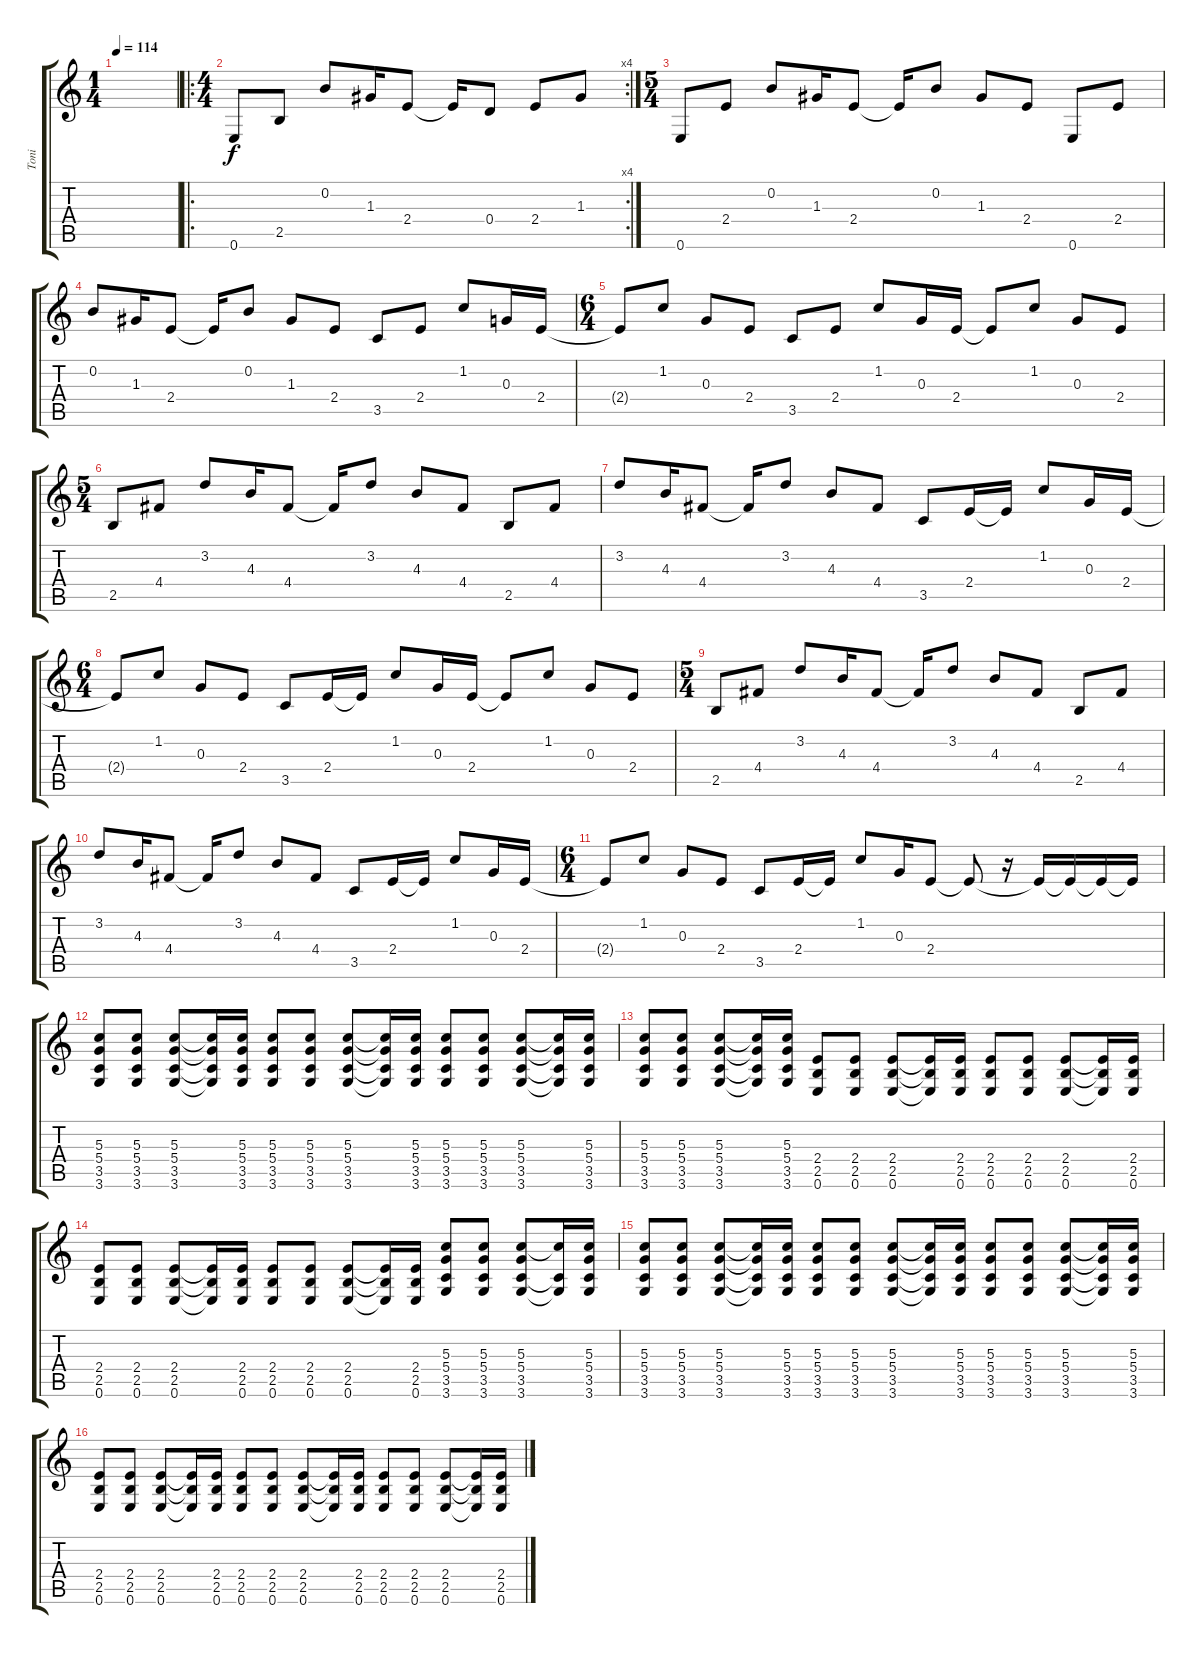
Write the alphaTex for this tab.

\track ("Toni" "Toni") {instrument electricguitarclean}
\staff {score tabs}
\tuning (E4 B3 G3 D3 A2 E2) {hide}
\ts (1 4)
\tempo 114
\clef g2
\ks c
|
\ro
\rc 4
\ts (4 4)
0.6.8 2.5.8 0.2.8 1.3.16 2.4.8 2.4{t}.16 0.4.8 2.4.8 1.3.8 |
\ts (5 4)
0.6.8 2.4.8 0.2.8 1.3.16 2.4.8 2.4{t}.16 0.2.8 1.3.8 2.4.8 0.6.8 2.4.8 |
0.2.8 1.3.16 2.4.8 2.4{t}.16 0.2.8 1.3.8 2.4.8 3.5.8 2.4.8 1.2.8 0.3.16 2.4.16 |
\ts (6 4)
2.4{t}.8 1.2.8 0.3.8 2.4.8 3.5.8 2.4.8 1.2.8 0.3.16 2.4.16 2.4{t}.8 1.2.8 0.3.8 2.4.8 |
\ts (5 4)
2.5.8 4.4.8 3.2.8 4.3.16 4.4.8 4.4{t}.16 3.2.8 4.3.8 4.4.8 2.5.8 4.4.8 |
3.2.8 4.3.16 4.4.8 4.4{t}.16 3.2.8 4.3.8 4.4.8 3.5.8 2.4.16 2.4{t}.16 1.2.8 0.3.16 2.4.16 |
\ts (6 4)
2.4{t}.8 1.2.8 0.3.8 2.4.8 3.5.8 2.4.16 2.4{t}.16 1.2.8 0.3.16 2.4.16 2.4{t}.8 1.2.8 0.3.8 2.4.8 |
\ts (5 4)
2.5.8 4.4.8 3.2.8 4.3.16 4.4.8 4.4{t}.16 3.2.8 4.3.8 4.4.8 2.5.8 4.4.8 |
3.2.8 4.3.16 4.4.8 4.4{t}.16 3.2.8 4.3.8 4.4.8 3.5.8 2.4.16 2.4{t}.16 1.2.8 0.3.16 2.4.16 |
\ts (6 4)
2.4{t}.8 1.2.8 0.3.8 2.4.8 3.5.8 2.4.16 2.4{t}.16 1.2.8 0.3.16 2.4.8 2.4{t}.8 r.16 2.4{t}.16 2.4{t}.16 2.4{t}.16 2.4{t}.16 |
(5.3 5.4 3.5 3.6).8{instrument distortionguitar} (5.3 5.4 3.5 3.6).8 (5.3 5.4 3.5 3.6).8 (5.3{t} 5.4{t} 3.5{t} 3.6{t}).16 (5.3 5.4 3.5 3.6).16 (5.3 5.4 3.5 3.6).8 (5.3 5.4 3.5 3.6).8 (5.3 5.4 3.5 3.6).8 (5.3{t} 5.4{t} 3.5{t} 3.6{t}).16 (5.3 5.4 3.5 3.6).16 (5.3 5.4 3.5 3.6).8 (5.3 5.4 3.5 3.6).8 (5.3 5.4 3.5 3.6).8 (5.3{t} 5.4{t} 3.5{t} 3.6{t}).16 (5.3 5.4 3.5 3.6).16 |
(5.3 5.4 3.5 3.6).8{instrument distortionguitar} (5.3 5.4 3.5 3.6).8 (5.3 5.4 3.5 3.6).8 (5.3{t} 5.4{t} 3.5{t} 3.6{t}).16 (5.3 5.4 3.5 3.6).16 (2.4 2.5 0.6).8 (2.4 2.5 0.6).8 (2.4 2.5 0.6).8 (2.4{t} 2.5{t} 0.6{t}).16 (2.4 2.5 0.6).16 (2.4 2.5 0.6).8 (2.4 2.5 0.6).8 (2.4 2.5 0.6).8 (2.4{t} 2.5{t} 0.6{t}).16 (2.4 2.5 0.6).16 |
(2.4 2.5 0.6).8{instrument distortionguitar} (2.4 2.5 0.6).8 (2.4 2.5 0.6).8 (2.4{t} 2.5{t} 0.6{t}).16 (2.4 2.5 0.6).16 (2.4 2.5 0.6).8 (2.4 2.5 0.6).8 (2.4 2.5 0.6).8 (2.4{t} 2.5{t} 0.6{t}).16 (2.4 2.5 0.6).16 (5.3 5.4 3.5 3.6).8 (5.3 5.4 3.5 3.6).8 (5.3 5.4 3.5 3.6).8 (5.3{t} 3.5{t} 3.6{t}).16 (5.3 5.4 3.5 3.6).16 |
(5.3 5.4 3.5 3.6).8{instrument distortionguitar} (5.3 5.4 3.5 3.6).8 (5.3 5.4 3.5 3.6).8 (5.3{t} 5.4{t} 3.5{t} 3.6{t}).16 (5.3 5.4 3.5 3.6).16 (5.3 5.4 3.5 3.6).8 (5.3 5.4 3.5 3.6).8 (5.3 5.4 3.5 3.6).8 (5.3{t} 5.4{t} 3.5{t} 3.6{t}).16 (5.3 5.4 3.5 3.6).16 (5.3 5.4 3.5 3.6).8 (5.3 5.4 3.5 3.6).8 (5.3 5.4 3.5 3.6).8 (5.3{t} 5.4{t} 3.5{t} 3.6{t}).16 (5.3 5.4 3.5 3.6).16 |
(2.4 2.5 0.6).8{instrument distortionguitar} (2.4 2.5 0.6).8 (2.4 2.5 0.6).8 (2.4{t} 2.5{t} 0.6{t}).16 (2.4 2.5 0.6).16 (2.4 2.5 0.6).8 (2.4 2.5 0.6).8 (2.4 2.5 0.6).8 (2.4{t} 2.5{t} 0.6{t}).16 (2.4 2.5 0.6).16 (2.4 2.5 0.6).8 (2.4 2.5 0.6).8 (2.4 2.5 0.6).8 (2.4{t} 2.5{t} 0.6{t}).16 (2.4 2.5 0.6).16
